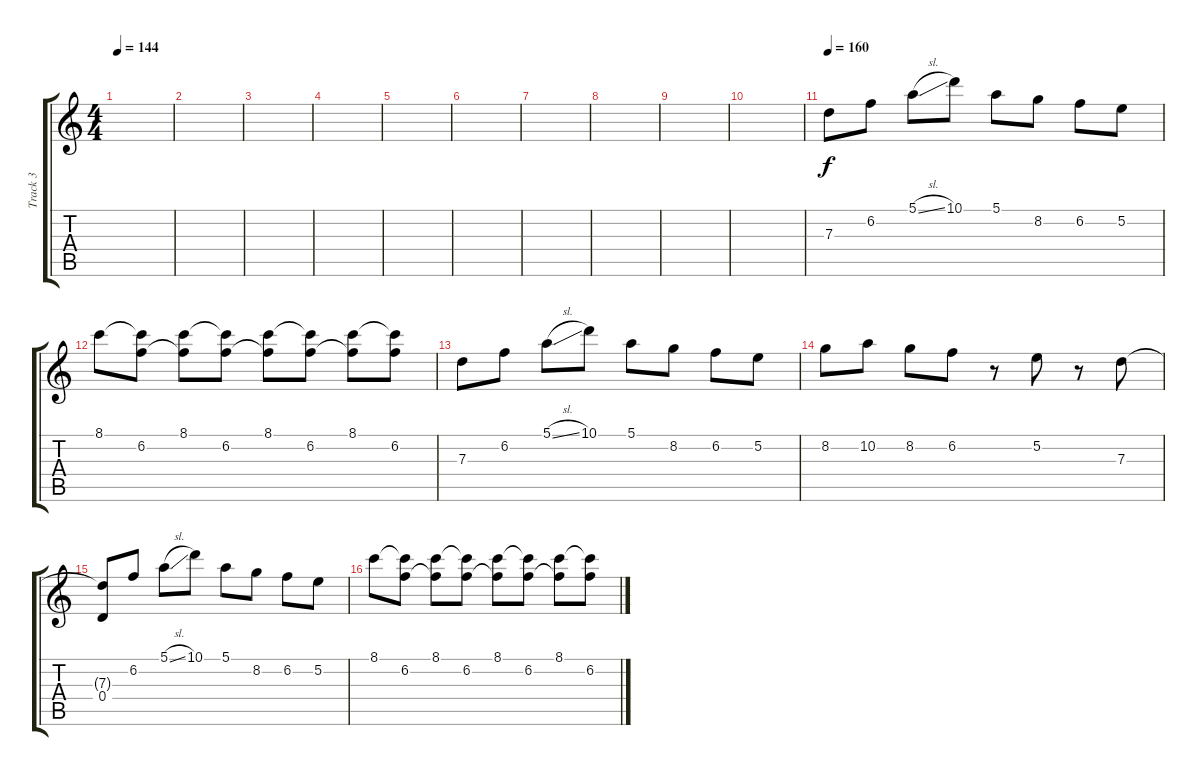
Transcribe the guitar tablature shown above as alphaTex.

\track ("Track 3" "Track 3") {instrument overdrivenguitar}
\staff {score tabs}
\tuning (E4 B3 G3 D3 A2 D2) {hide}
\ts (4 4)
\tempo 144
\clef g2
\ks c
|
|
|
|
|
|
|
|
|
|
\tempo 160
7.3.8 6.2.8 5.1{sl}.8 10.1.8 5.1.8 8.2.8 6.2.8 5.2.8 |
8.1.8 (8.1{t} 6.2).8 (8.1 6.2{t}).8 (8.1{t} 6.2).8 (8.1 6.2{t}).8 (8.1{t} 6.2).8 (8.1 6.2{t}).8 (8.1{t} 6.2).8 |
7.3.8 6.2.8 5.1{sl}.8 10.1.8 5.1.8 8.2.8 6.2.8 5.2.8 |
8.2.8 10.2.8 8.2.8 6.2.8 r.8 5.2.8 r.8 7.3.8 |
(7.3{t} 0.4).8 6.2.8 5.1{sl}.8 10.1.8 5.1.8 8.2.8 6.2.8 5.2.8 |
8.1.8 (8.1{t} 6.2).8 (8.1 6.2{t}).8 (8.1{t} 6.2).8 (8.1 6.2{t}).8 (8.1{t} 6.2).8 (8.1 6.2{t}).8 (8.1{t} 6.2).8
